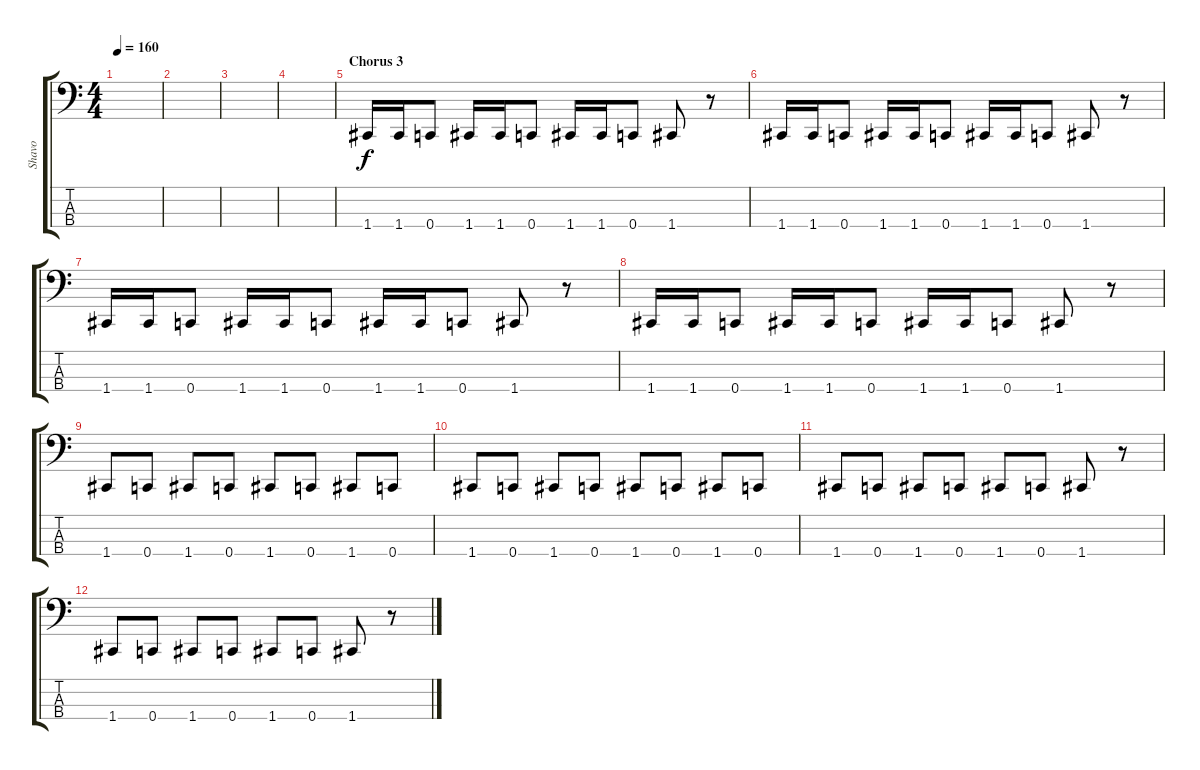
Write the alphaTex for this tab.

\track ("Shavo" "Shavo") {instrument electricbassfinger}
\staff {score tabs}
\tuning (F2 C2 G1 C1) {hide}
\ts (4 4)
\tempo 160
\clef f4
\ks c
|
|
|
|
\section ("" "Chorus 3")
1.4.16 1.4.16 0.4.8 1.4.16 1.4.16 0.4.8 1.4.16 1.4.16 0.4.8 1.4.8 r.8 |
1.4.16 1.4.16 0.4.8 1.4.16 1.4.16 0.4.8 1.4.16 1.4.16 0.4.8 1.4.8 r.8 |
1.4.16 1.4.16 0.4.8 1.4.16 1.4.16 0.4.8 1.4.16 1.4.16 0.4.8 1.4.8 r.8 |
1.4.16 1.4.16 0.4.8 1.4.16 1.4.16 0.4.8 1.4.16 1.4.16 0.4.8 1.4.8 r.8 |
1.4.8 0.4.8 1.4.8 0.4.8 1.4.8 0.4.8 1.4.8 0.4.8 |
1.4.8 0.4.8 1.4.8 0.4.8 1.4.8 0.4.8 1.4.8 0.4.8 |
1.4.8 0.4.8 1.4.8 0.4.8 1.4.8 0.4.8 1.4.8 r.8 |
1.4.8 0.4.8 1.4.8 0.4.8 1.4.8 0.4.8 1.4.8 r.8
